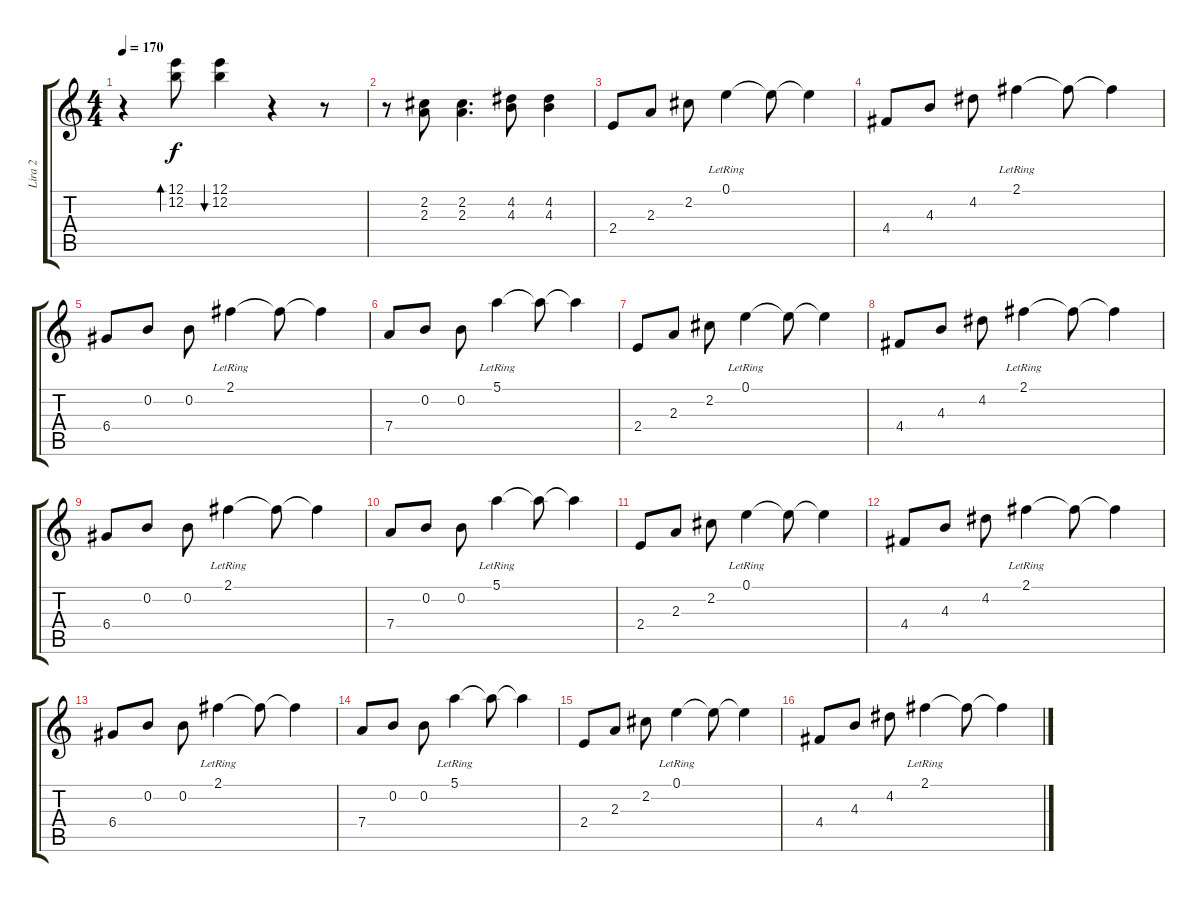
\track ("Lira 2" "Lira 2") {instrument electricguitarmuted}
\staff {score tabs}
\tuning (E4 B3 G3 D3 A2 E2) {hide}
\ts (4 4)
\tempo 170
\clef g2
\ks c
r.4{dy f} (12.1 12.2).8{bd 60} (12.1 12.2).4{bu 60} r.4 r.8 |
r.8 (2.2 2.3).8 (2.2 2.3).4{d} (4.2 4.3).8 (4.2 4.3).4 |
2.4.8 2.3.8 2.2.8 0.1{lr}.4 0.1{t}.8 0.1{t}.4 |
4.4.8 4.3.8 4.2.8 2.1{lr}.4 2.1{t}.8 2.1{t}.4 |
6.4.8 0.2.8 0.2.8 2.1{lr}.4 2.1{t}.8 2.1{t}.4 |
7.4.8 0.2.8 0.2.8 5.1{lr}.4 5.1{t}.8 5.1{t}.4 |
2.4.8 2.3.8 2.2.8 0.1{lr}.4 0.1{t}.8 0.1{t}.4 |
4.4.8 4.3.8 4.2.8 2.1{lr}.4 2.1{t}.8 2.1{t}.4 |
6.4.8 0.2.8 0.2.8 2.1{lr}.4 2.1{t}.8 2.1{t}.4 |
7.4.8 0.2.8 0.2.8 5.1{lr}.4 5.1{t}.8 5.1{t}.4 |
2.4.8 2.3.8 2.2.8 0.1{lr}.4 0.1{t}.8 0.1{t}.4 |
4.4.8 4.3.8 4.2.8 2.1{lr}.4 2.1{t}.8 2.1{t}.4 |
6.4.8 0.2.8 0.2.8 2.1{lr}.4 2.1{t}.8 2.1{t}.4 |
7.4.8 0.2.8 0.2.8 5.1{lr}.4 5.1{t}.8 5.1{t}.4 |
2.4.8 2.3.8 2.2.8 0.1{lr}.4 0.1{t}.8 0.1{t}.4 |
4.4.8 4.3.8 4.2.8 2.1{lr}.4 2.1{t}.8 2.1{t}.4
